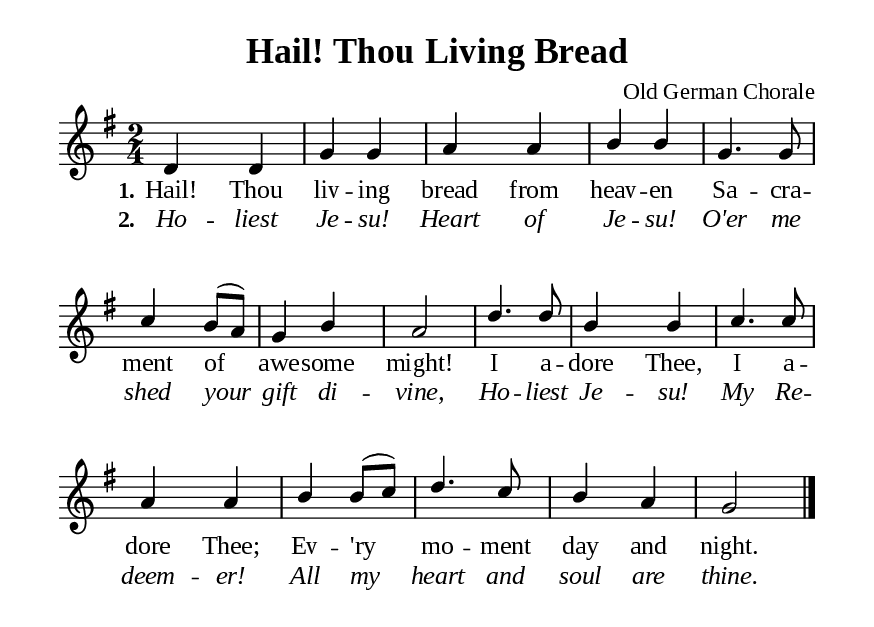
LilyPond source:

\version "2.18.2"

\header {
  title = "Hail! Thou Living Bread"
  composer = "Old German Chorale"
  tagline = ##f
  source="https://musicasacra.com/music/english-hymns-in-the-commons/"
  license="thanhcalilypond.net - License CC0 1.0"
}

global= {
  \key g \major
  \time 2/4
  \override Score.BarNumber.break-visibility = ##(#f #f #f)
  \override Lyrics.LyricSpace.minimum-distance = #3.0
}

\paper {
  #(set-paper-size "a5")
  top-margin = 10\mm
  bottom-margin = 5\mm
  left-margin = 10\mm
  right-margin = 10\mm
  indent = #0
  #(define fonts
	 (make-pango-font-tree "Liberation Serif"
	 		       "Liberation Serif"
			       "Liberation Serif"
			       (/ 20 20)))
  system-system-spacing = #'((basic-distance . 3) (padding . 5))
}

printItalic = \with {
  \override LyricText.font-shape = #'italic
}

% Verse music
musicVerseSoprano = \relative c' {
  d4 d |
  g g |
  a a |
  b b |
  g4. g8 |
  c4 b8 (a) |
  g4 b |
  a2 |
  d4. d8 |
  b4 b |
  c4. c8 |
  a4 a |
  b b8 (c) |
  d4. c8 |
  b4 a |
  g2 \bar "|."
}

% Verse lyrics
verseOne = \lyricmode {
  \set stanza = #"1."
  Hail! Thou liv -- ing bread from heav -- en
  Sa -- cra -- ment of awe -- some might!
  I a -- dore Thee, I a -- dore Thee;
  Ev -- 'ry mo -- ment day and night.
}

verseTwo = \lyricmode {
  \set stanza = #"2."
  Ho -- liest Je -- su! Heart of Je -- su!
  O'er me shed your gift di -- vine,
  Ho -- liest Je -- su! My Re -- deem -- er!
  All my heart and soul are thine.
}

% Layout
\score {
    \new ChoirStaff <<
      \new Staff <<
        \clef "treble"
        \new Voice = "sopranos" { \global \stemUp \slurUp \musicVerseSoprano }
      >>
      \new Lyrics \lyricsto sopranos \verseOne
      \new Lyrics \printItalic \lyricsto sopranos \verseTwo
    >>
}
